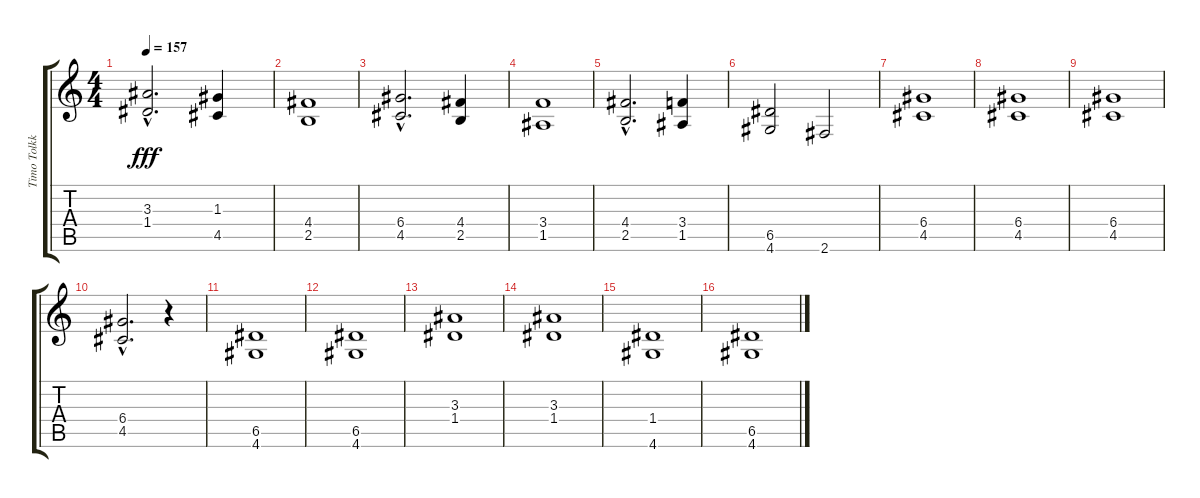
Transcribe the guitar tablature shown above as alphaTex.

\track ("Timo Tolkki" "Timo Tolkk") {instrument distortionguitar}
\staff {score tabs}
\tuning (E4 B3 G3 D3 A2 E2) {hide}
\ts (4 4)
\tempo 157
\clef g2
\ks c
(3.3{hac} 1.4{hac}).2{d dy fff} (1.3 4.5).4 |
(4.4 2.5).1 |
(6.4{hac} 4.5{hac}).2{d} (4.4 2.5).4 |
(3.4 1.5).1 |
(4.4{hac} 2.5{hac}).2{d} (3.4 1.5).4 |
(6.5 4.6).2 2.6.2 |
(6.4 4.5).1 |
(6.4 4.5).1 |
(6.4 4.5).1 |
(6.4{hac} 4.5{hac}).2{d} r.4 |
(6.5 4.6).1 |
(6.5 4.6).1 |
(3.3 1.4).1 |
(3.3 1.4).1 |
(1.4 4.6).1 |
(6.5 4.6).1
